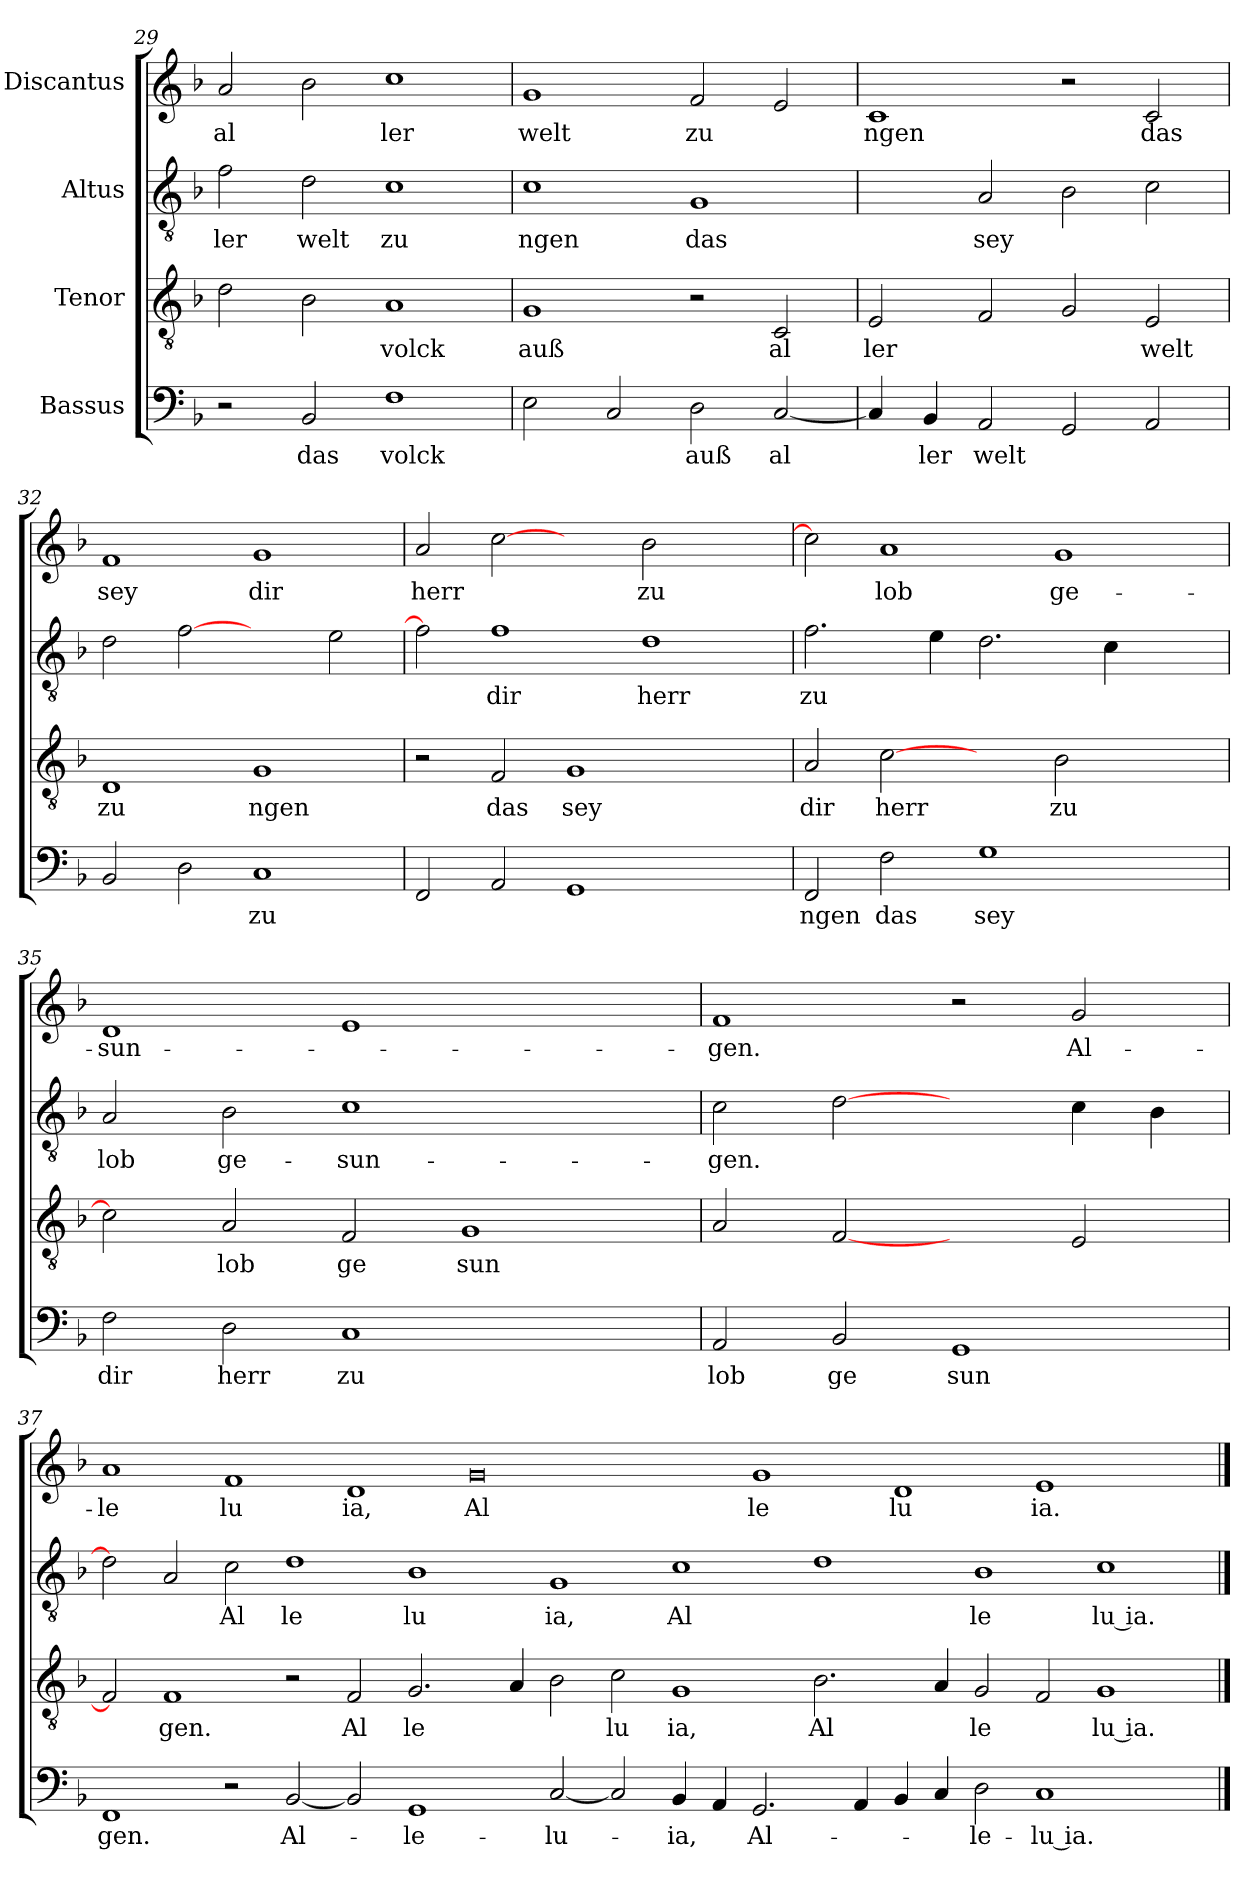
**kern	**text	**kern	**text	**kern	**text	**kern	**text
*part4	*part4	*part3	*part3	*part2	*part2	*part1	*part1
*staff4	*staff4	*staff3	*staff3	*staff2	*staff2	*staff1	*staff1
*I"Bassus	*	*I"Tenor	*	*I"Altus	*	*I"Discantus	*
*clefF4	*	*clefGv2	*	*clefGv2	*	*clefG2	*
*k[b-]	*	*k[b-]	*	*k[b-]	*	*k[b-]	*
=29	=29	=29	=29	=29	=29	=29	=29
!	!	!	!	!	!LO:LY:b	!	!LO:LY:b
2r	.	2d\	.	2f\	ler	2a/	al
!	!LO:LY:b	!	!	!	!LO:LY:b	!	!
2BB-/	das	2B-\	.	2d\	welt	2b-\	.
!	!LO:LY:b	!	!LO:LY:b	!	!LO:LY:b	!	!LO:LY:b
1F	volck	1A	volck	1c	zu	1cc	ler
=30	=30	=30	=30	=30	=30	=30	=30
!	!	!	!LO:LY:b	!	!LO:LY:b	!	!LO:LY:b
2E\	.	1G	auß	1c	ngen	1g	welt
2C/	.	.	.	.	.	.	.
!	!LO:LY:b	!	!	!	!LO:LY:b	!	!LO:LY:b
2D\	auß	2r	.	1G	das	2f/	zu
!	!LO:LY:b	!	!LO:LY:b	!	!	!	!
[2C/	al	2C/	al	.	.	2e/	.
=31	=31	=31	=31	=31	=31	=31	=31
!	!	!	!LO:LY:b	!	!	!	!LO:LY:b
4C/]	.	2E/	ler	2ryy	.	1c	ngen
!	!LO:LY:b	!	!	!	!	!	!
4BB-/	ler	.	.	.	.	.	.
!	!LO:LY:b	!	!	!	!LO:LY:b	!	!
2AA/	welt	2F/	.	2A/	sey	.	.
2GG/	.	2G/	.	2B-\	.	2r	.
!	!	!	!LO:LY:b	!	!	!	!LO:LY:b
2AA/	.	2E/	welt	2c\	.	2c/	das
!!LO:PB:g=z
=32	=32	=32	=32	=32	=32	=32	=32
!	!	!	!LO:LY:b	!	!	!	!LO:LY:b
2BB-/	.	1D	zu	2d\	.	1f	sey
2D\	.	.	.	[2f	.	.	.
!	!LO:LY:b	!	!LO:LY:b	!	!	!	!LO:LY:b
1C	zu	1G	ngen	2ryy	.	1g	dir
.	.	.	.	2e\	.	.	.
=33	=33	=33	=33	=33	=33	=33	=33
!	!	!	!	!	!	!	!LO:LY:b
2FF/	.	2r	.	2f]	.	2a/	herr
!	!	!	!LO:LY:b	!	!LO:LY:b	!	!
2AA/	.	2F/	das	1f	dir	[2cc	.
!	!	!	!LO:LY:b	!	!	!	!
1GG	.	1G	sey	.	.	2ryy	.
!	!	!	!	!	!LO:LY:b	!	!LO:LY:b
.	.	.	.	1d	herr	2b-\	zu
2ryy	.	2ryy	.	.	.	2ryy	.
=34	=34	=34	=34	=34	=34	=34	=34
!	!LO:LY:b	!	!LO:LY:b	!	!LO:LY:b	!	!
2FF/	ngen	2A/	dir	2.f\	zu	2cc]	.
!	!LO:LY:b	!	!LO:LY:b	!	!	!	!LO:LY:b
2F\	das	[2c	herr	.	.	1a	lob
.	.	.	.	4e\	.	.	.
!	!LO:LY:b	!	!	!	!	!	!
1G	sey	2ryy	.	2.d\	.	.	.
!	!	!	!LO:LY:b	!	!	!	!LO:LY:b
.	.	2B-\	zu	.	.	1g	ge-
.	.	.	.	4c\	.	.	.
2ryy	.	2ryy	.	2ryy	.	.	.
=35	=35	=35	=35	=35	=35	=35	=35
!	!LO:LY:b	!	!	!	!LO:LY:b	!	!LO:LY:b
2F\	dir	2c]	.	2A/	lob	1d	-sun-
!	!LO:LY:b	!	!LO:LY:b	!	!LO:LY:b	!	!
2D\	herr	2A/	lob	2B-\	ge-	.	.
!	!LO:LY:b	!	!LO:LY:b	!	!LO:LY:b	!	!
1C	zu	2F/	ge	1c	-sun-	1e	.
!	!	!	!LO:LY:b	!	!	!	!
.	.	1G	sun	.	.	.	.
2ryy	.	.	.	2ryy	.	2ryy	.
=36	=36	=36	=36	=36	=36	=36	=36
!	!LO:LY:b	!	!	!	!LO:LY:b	!	!LO:LY:b
2AA/	lob	2A/	.	2c\	-gen.	1f	-gen.
!	!LO:LY:b	!	!	!	!	!	!
2BB-/	ge	[2F	.	[2d	.	.	.
!	!LO:LY:b	!	!	!	!	!	!
1GG	sun	2ryy	.	2ryy	.	2r	.
!	!	!	!	!	!	!	!LO:LY:b
.	.	2E/	.	4c\	.	2g/	Al-
.	.	.	.	4B-\	.	.	.
!!LO:LB:g=z
=37	=37	=37	=37	=37	=37	=37	=37
!	!LO:LY:b	!	!	!	!	!	!LO:LY:b
1FF	gen.	2F]	.	2d]	.	1a	-le
!	!	!	!LO:LY:b	!	!	!	!
.	.	1F	gen.	2A/	.	.	.
!	!	!	!	!	!LO:LY:b	!	!LO:LY:b
2r	.	.	.	2c\	Al	1f	lu
!	!LO:LY:b	!	!	!	!LO:LY:b	!	!
[2BB-/	Al-	2r	.	1d	le	.	.
!	!	!	!LO:LY:b	!	!	!	!LO:LY:b
2BB-/]	.	2F/	Al	.	.	1d	ia,
!	!LO:LY:b	!	!LO:LY:b	!	!LO:LY:b	!	!
1GG	-le-	2.G/	le	1B-	lu	.	.
!	!	!	!	!	!	!	!LO:LY:b
.	.	.	.	.	.	0g	Al
.	.	4A/	.	.	.	.	.
!	!LO:LY:b	!	!	!	!LO:LY:b	!	!
[2C/	-lu-	2B-\	.	1G	ia,	.	.
!	!	!	!LO:LY:b	!	!	!	!
2C/]	.	2c\	lu	.	.	.	.
!	!LO:LY:b	!	!LO:LY:b	!	!LO:LY:b	!	!
4BB-/	-ia,	1G	ia,	1c	Al	.	.
4AA/	.	.	.	.	.	.	.
!	!LO:LY:b	!	!	!	!	!	!LO:LY:b
2.GG/	Al-	.	.	.	.	1g	le
!	!	!	!LO:LY:b	!	!	!	!
.	.	2.B-\	Al	1d	.	.	.
4AA/	.	.	.	.	.	.	.
!	!	!	!	!	!	!	!LO:LY:b
4BB-/	.	.	.	.	.	1d	lu
4C/	.	4A/	.	.	.	.	.
!	!LO:LY:b	!	!LO:LY:b	!	!LO:LY:b	!	!
2D\	-le-	2G/	le	1B-	le	.	.
!	!LO:LY:b	!	!	!	!	!	!LO:LY:b
1C	-lu ia.-	2F/	.	.	.	1e	ia.
!	!	!	!LO:LY:b	!	!LO:LY:b	!	!
.	.	1G	lu ia.	1c	lu ia.	.	.
2ryy	.	.	.	.	.	2ryy	.
==	==	==	==	==	==	==	==
*-	*-	*-	*-	*-	*-	*-	*-
